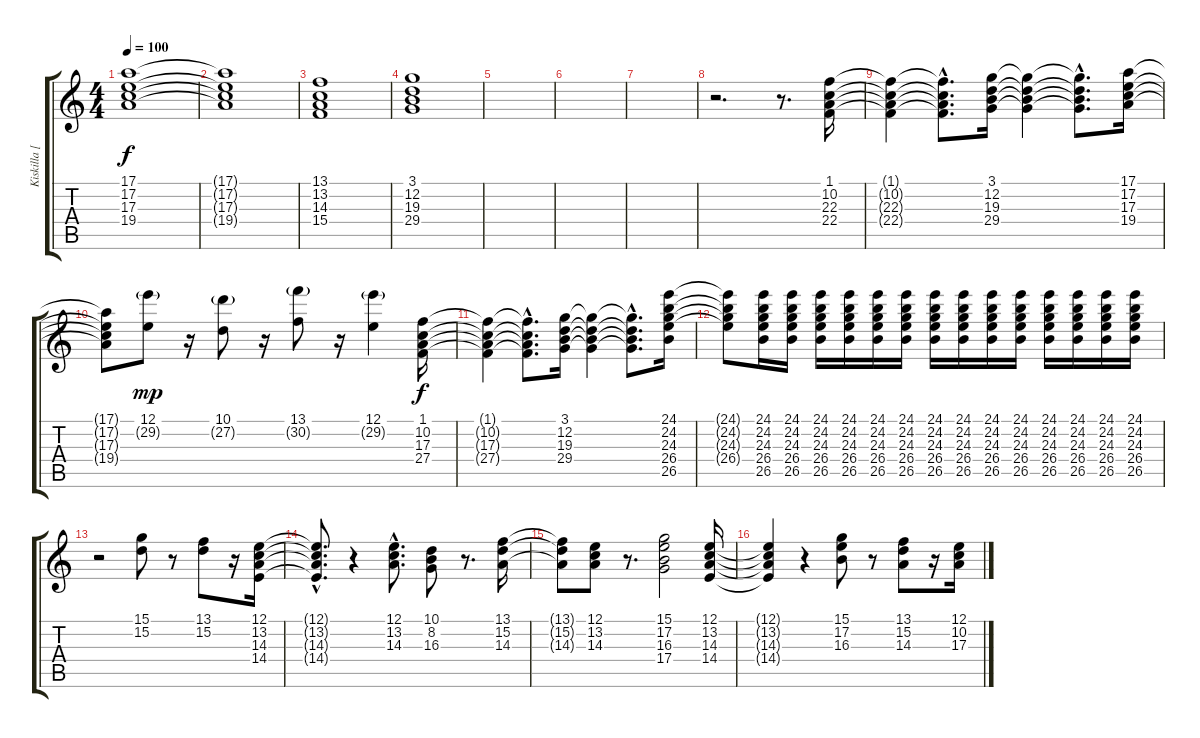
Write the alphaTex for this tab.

\track ("Kiskilla [teclado]" "Kiskilla [") {instrument rockorgan}
\staff {score tabs}
\tuning (E4 B3 G3 D3 A2 E2) {hide}
\ts (4 4)
\tempo 100
\clef g2
\ks c
(17.1 17.2 17.3 19.4).1{dy f} |
(17.1{t} 17.2{t} 17.3{t} 19.4{t}).1 |
(13.1 13.2 14.3 15.4).1 |
(3.1 12.2 19.3 29.4).1 |
|
|
|
r.2{d} r.8{d} (1.1 10.2 22.3 22.4).16{volume 12 instrument rockorgan} |
(1.1{t} 10.2{t} 22.3{t} 22.4{t}).4 (1.1{hac t} 10.2{hac t} 22.3{hac t} 22.4{hac t}).8{d} (3.1 12.2 19.3 29.4).16 (3.1{t} 12.2{t} 19.3{t} 29.4{t}).4 (3.1{hac t} 12.2{hac t} 19.3{hac t} 29.4{hac t}).8{d} (17.1 17.2 17.3 19.4).16 |
(17.1{t} 17.2{t} 17.3{t} 19.4{t}).8 (12.1 29.2{g}).8{dy mp} r.16 (10.1 27.2{g}).8 r.16 (13.1 30.2{g}).8 r.16 (12.1 29.2{g}).4 (1.1 10.2 17.3 27.4).16{dy f} |
(1.1{t} 10.2{t} 17.3{t} 27.4{t}).4 (1.1{hac t} 10.2{hac t} 17.3{hac t} 27.4{hac t}).8{d} (3.1 12.2 19.3 29.4).16 (3.1{t} 12.2{t} 19.3{t} 29.4{t}).4 (3.1{hac t} 12.2{hac t} 19.3{hac t} 29.4{hac t}).8{d} (24.1 24.2 24.3 26.4 26.5).16 |
(24.1{t} 24.2{t} 24.3{t} 26.4{t}).8 (24.1 24.2 24.3 26.4 26.5).16 (24.1 24.2 24.3 26.4 26.5).16 (24.1 24.2 24.3 26.4 26.5).16 (24.1 24.2 24.3 26.4 26.5).16 (24.1 24.2 24.3 26.4 26.5).16 (24.1 24.2 24.3 26.4 26.5).16 (24.1 24.2 24.3 26.4 26.5).16 (24.1 24.2 24.3 26.4 26.5).16 (24.1 24.2 24.3 26.4 26.5).16 (24.1 24.2 24.3 26.4 26.5).16 (24.1 24.2 24.3 26.4 26.5).16 (24.1 24.2 24.3 26.4 26.5).16 (24.1 24.2 24.3 26.4 26.5).16 (24.1 24.2 24.3 26.4 26.5).16 |
r.2{instrument stringensemble1} (15.1 15.2).8 r.8 (13.1 15.2).8 r.16 (12.1 13.2 14.3 14.4).16 |
(12.1{hac t} 13.2{hac t} 14.3{hac t} 14.4{hac t}).8{d} r.4 (12.1{hac} 13.2{hac} 14.3{hac}).8{d} (10.1 8.2 16.3).8 r.8{d} (13.1 15.2 14.3).16 |
(13.1{t} 15.2{t} 14.3{t}).8 (12.1 13.2 14.3).8 r.8{d} (15.1 17.2 16.3 17.4).2 (12.1 13.2 14.3 14.4).16 |
(12.1{t} 13.2{t} 14.3{t} 14.4{t}).4 r.4 (15.1 17.2 16.3).8 r.8 (13.1 15.2 14.3).8 r.16 (12.1 10.2 17.3).16
